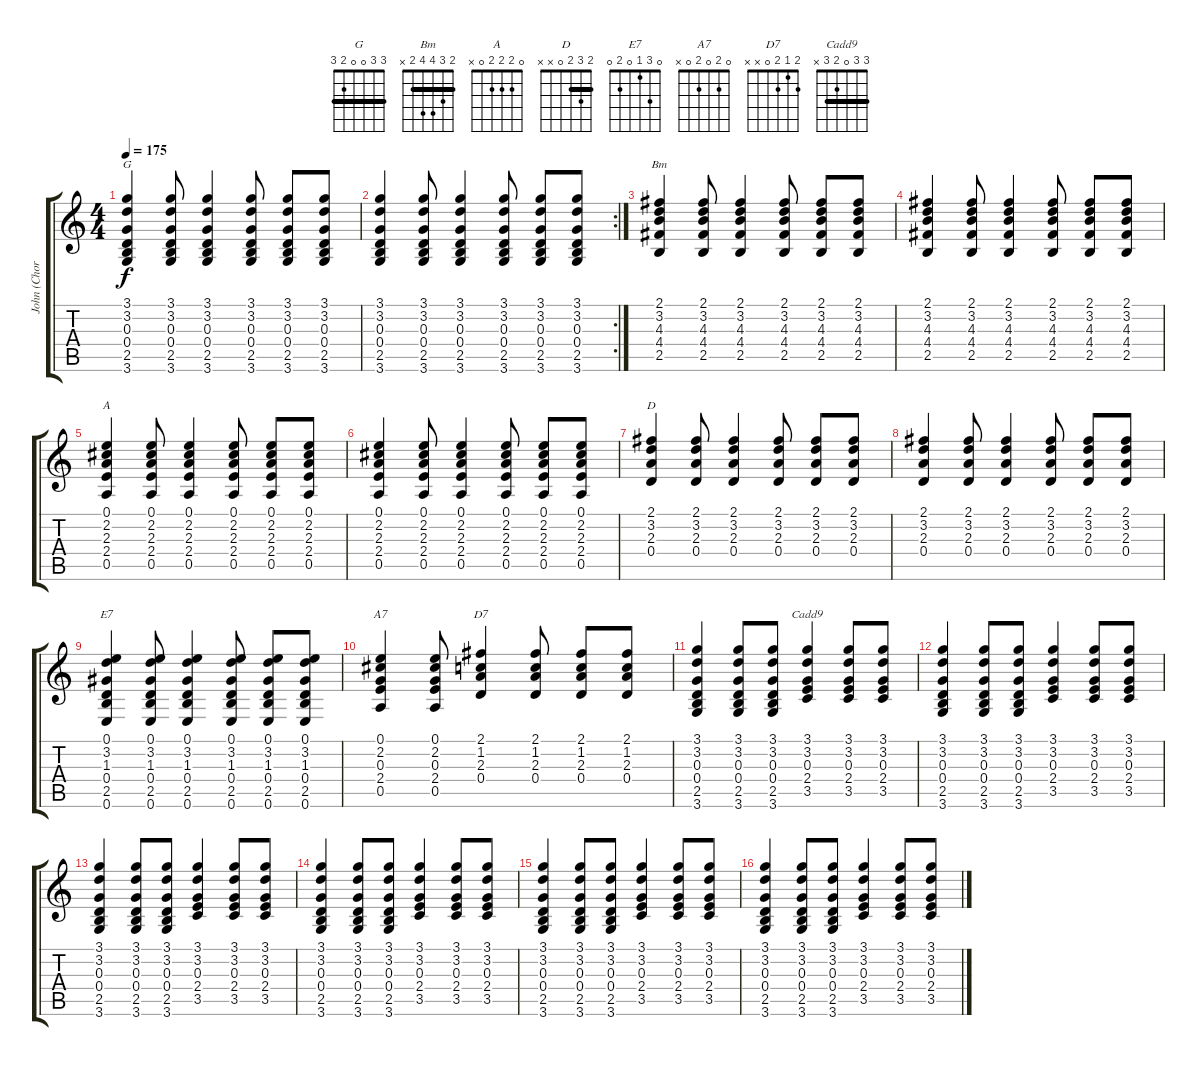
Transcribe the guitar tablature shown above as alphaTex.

\track ("John (Chords)" "John (Chor") {instrument electricguitarclean}
\staff {score tabs}
\tuning (E4 B3 G3 D3 A2 E2) {hide}
\chord ("G" 3 3 0 0 2 3) {barre 3}
\chord ("Bm" 2 3 4 4 2 x) {barre 2}
\chord ("A" 0 2 2 2 0 x)
\chord ("D" 2 3 2 0 x x) {barre 2}
\chord ("E7" 0 3 1 0 2 0)
\chord ("A7" 0 2 0 2 0 x)
\chord ("D7" 2 1 2 0 x x)
\chord ("Cadd9" 3 3 0 2 3 x) {barre 3}
\ts (4 4)
\tempo 175
\clef g2
\ks c
(3.1 3.2 0.3 0.4 2.5 3.6).4{ch "G" dy f} (3.1 3.2 0.3 0.4 2.5 3.6).8 (3.1 3.2 0.3 0.4 2.5 3.6).4 (3.1 3.2 0.3 0.4 2.5 3.6).8 (3.1 3.2 0.3 0.4 2.5 3.6).8 (3.1 3.2 0.3 0.4 2.5 3.6).8 |
\rc 2
(3.1 3.2 0.3 0.4 2.5 3.6).4 (3.1 3.2 0.3 0.4 2.5 3.6).8 (3.1 3.2 0.3 0.4 2.5 3.6).4 (3.1 3.2 0.3 0.4 2.5 3.6).8 (3.1 3.2 0.3 0.4 2.5 3.6).8 (3.1 3.2 0.3 0.4 2.5 3.6).8 |
(2.1 3.2 4.3 4.4 2.5).4{ch "Bm"} (2.1 3.2 4.3 4.4 2.5).8 (2.1 3.2 4.3 4.4 2.5).4 (2.1 3.2 4.3 4.4 2.5).8 (2.1 3.2 4.3 4.4 2.5).8 (2.1 3.2 4.3 4.4 2.5).8 |
(2.1 3.2 4.3 4.4 2.5).4 (2.1 3.2 4.3 4.4 2.5).8 (2.1 3.2 4.3 4.4 2.5).4 (2.1 3.2 4.3 4.4 2.5).8 (2.1 3.2 4.3 4.4 2.5).8 (2.1 3.2 4.3 4.4 2.5).8 |
(0.1 2.2 2.3 2.4 0.5).4{ch "A"} (0.1 2.2 2.3 2.4 0.5).8 (0.1 2.2 2.3 2.4 0.5).4 (0.1 2.2 2.3 2.4 0.5).8 (0.1 2.2 2.3 2.4 0.5).8 (0.1 2.2 2.3 2.4 0.5).8 |
(0.1 2.2 2.3 2.4 0.5).4 (0.1 2.2 2.3 2.4 0.5).8 (0.1 2.2 2.3 2.4 0.5).4 (0.1 2.2 2.3 2.4 0.5).8 (0.1 2.2 2.3 2.4 0.5).8 (0.1 2.2 2.3 2.4 0.5).8 |
(2.1 3.2 2.3 0.4).4{ch "D"} (2.1 3.2 2.3 0.4).8 (2.1 3.2 2.3 0.4).4 (2.1 3.2 2.3 0.4).8 (2.1 3.2 2.3 0.4).8 (2.1 3.2 2.3 0.4).8 |
(2.1 3.2 2.3 0.4).4 (2.1 3.2 2.3 0.4).8 (2.1 3.2 2.3 0.4).4 (2.1 3.2 2.3 0.4).8 (2.1 3.2 2.3 0.4).8 (2.1 3.2 2.3 0.4).8 |
(0.1 3.2 1.3 0.4 2.5 0.6).4{ch "E7"} (0.1 3.2 1.3 0.4 2.5 0.6).8 (0.1 3.2 1.3 0.4 2.5 0.6).4 (0.1 3.2 1.3 0.4 2.5 0.6).8 (0.1 3.2 1.3 0.4 2.5 0.6).8 (0.1 3.2 1.3 0.4 2.5 0.6).8 |
(0.1 2.2 0.3 2.4 0.5).4{ch "A7"} (0.1 2.2 0.3 2.4 0.5).8 (2.1 1.2 2.3 0.4).4{ch "D7"} (2.1 1.2 2.3 0.4).8 (2.1 1.2 2.3 0.4).8 (2.1 1.2 2.3 0.4).8 |
(3.1 3.2 0.3 0.4 2.5 3.6).4 (3.1 3.2 0.3 0.4 2.5 3.6).8 (3.1 3.2 0.3 0.4 2.5 3.6).8 (3.1 3.2 0.3 2.4 3.5).4{ch "Cadd9"} (3.1 3.2 0.3 2.4 3.5).8 (3.1 3.2 0.3 2.4 3.5).8 |
(3.1 3.2 0.3 0.4 2.5 3.6).4 (3.1 3.2 0.3 0.4 2.5 3.6).8 (3.1 3.2 0.3 0.4 2.5 3.6).8 (3.1 3.2 0.3 2.4 3.5).4 (3.1 3.2 0.3 2.4 3.5).8 (3.1 3.2 0.3 2.4 3.5).8 |
(3.1 3.2 0.3 0.4 2.5 3.6).4 (3.1 3.2 0.3 0.4 2.5 3.6).8 (3.1 3.2 0.3 0.4 2.5 3.6).8 (3.1 3.2 0.3 2.4 3.5).4 (3.1 3.2 0.3 2.4 3.5).8 (3.1 3.2 0.3 2.4 3.5).8 |
(3.1 3.2 0.3 0.4 2.5 3.6).4 (3.1 3.2 0.3 0.4 2.5 3.6).8 (3.1 3.2 0.3 0.4 2.5 3.6).8 (3.1 3.2 0.3 2.4 3.5).4 (3.1 3.2 0.3 2.4 3.5).8 (3.1 3.2 0.3 2.4 3.5).8 |
(3.1 3.2 0.3 0.4 2.5 3.6).4 (3.1 3.2 0.3 0.4 2.5 3.6).8 (3.1 3.2 0.3 0.4 2.5 3.6).8 (3.1 3.2 0.3 2.4 3.5).4 (3.1 3.2 0.3 2.4 3.5).8 (3.1 3.2 0.3 2.4 3.5).8 |
(3.1 3.2 0.3 0.4 2.5 3.6).4 (3.1 3.2 0.3 0.4 2.5 3.6).8 (3.1 3.2 0.3 0.4 2.5 3.6).8 (3.1 3.2 0.3 2.4 3.5).4 (3.1 3.2 0.3 2.4 3.5).8 (3.1 3.2 0.3 2.4 3.5).8
